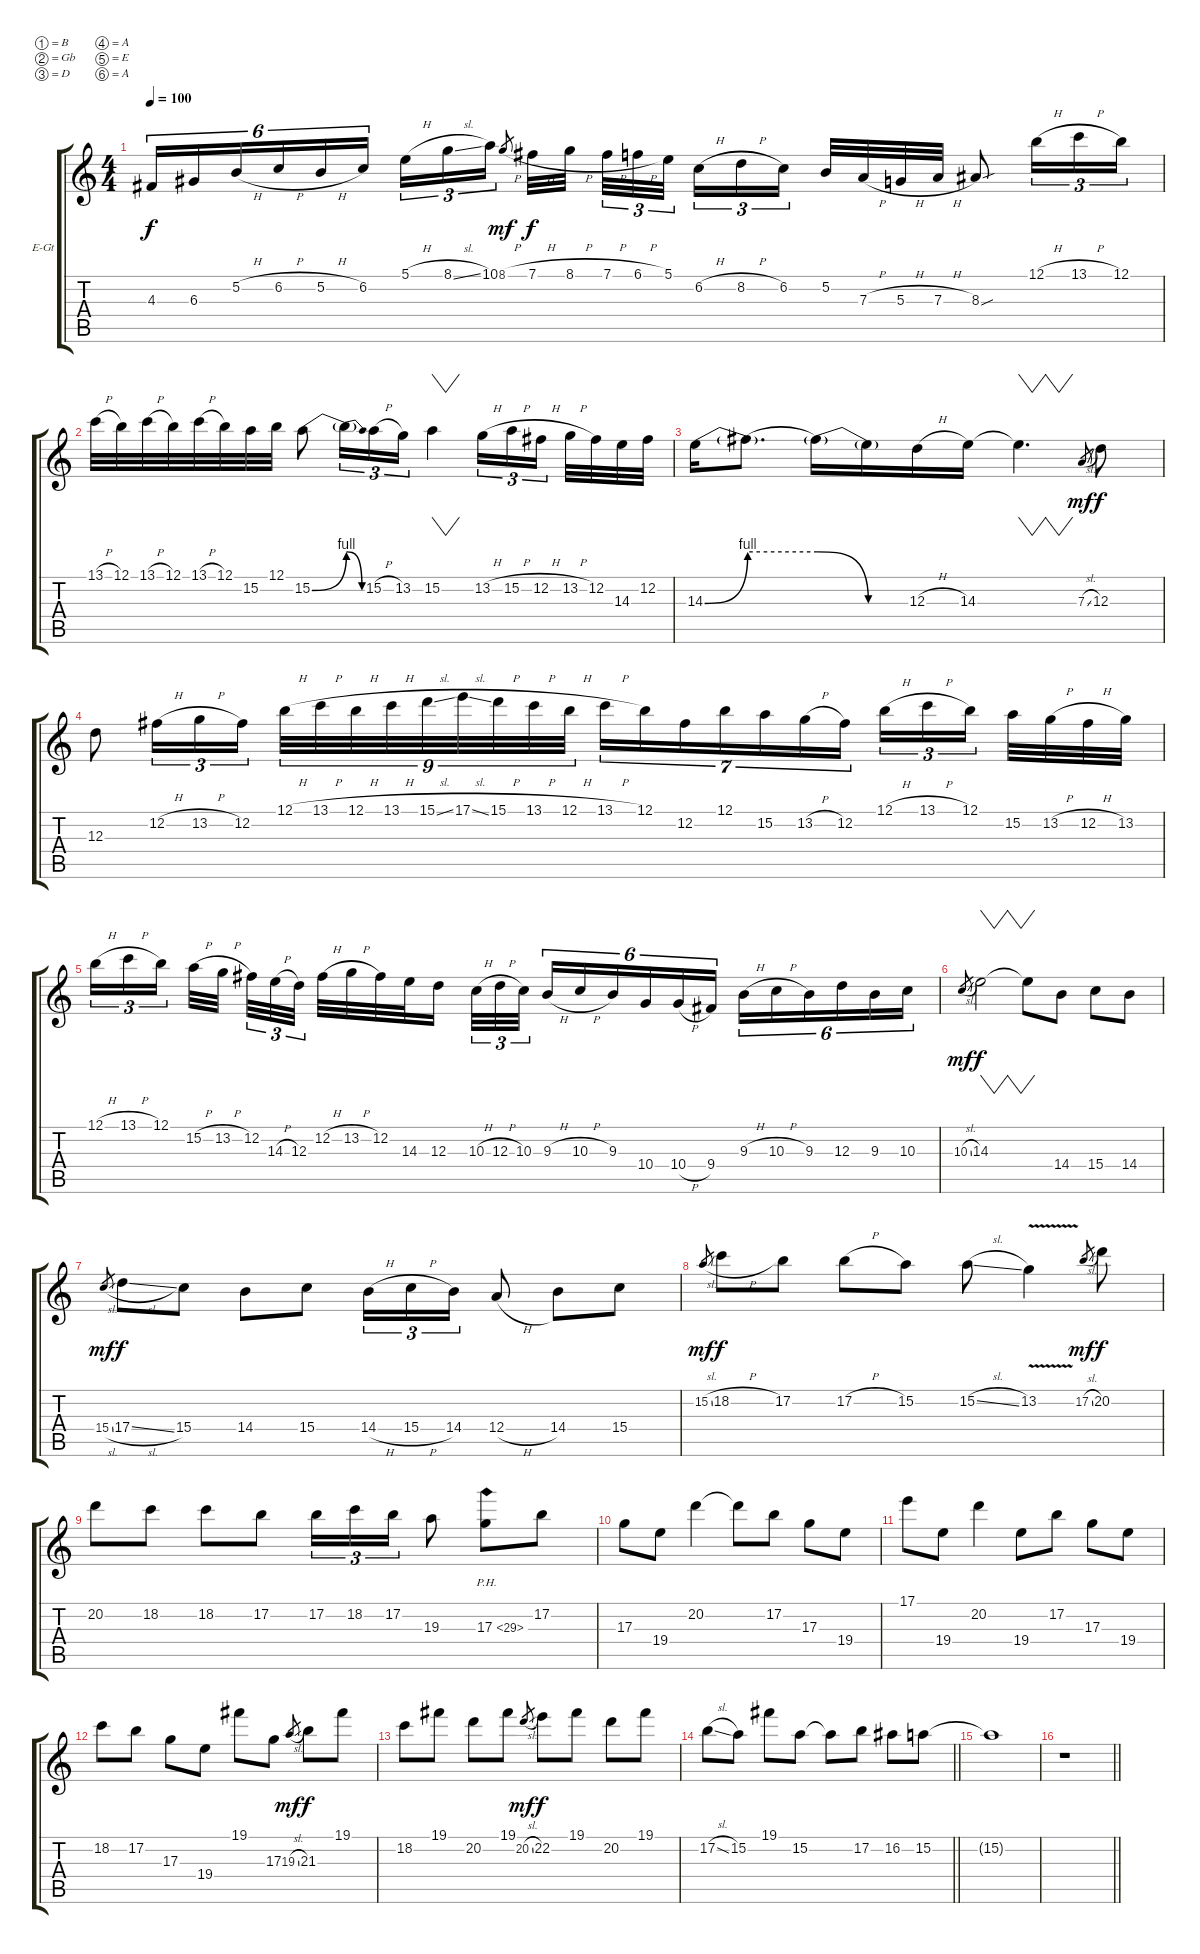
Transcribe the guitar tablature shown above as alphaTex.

\bracketExtendMode groupsimilarinstruments
\firstSystemTrackNameOrientation horizontal
\otherSystemsTrackNameOrientation horizontal
\track ("Mick Thomson" "E-Gt") {instrument distortionguitar}
\staff {score tabs}
\tuning (B3 Gb3 D3 A2 E2 A1)
\ts (4 4)
\tempo 100
\clef g2
\ks c
4.3.16{tu (6 4) dy f} 6.3.16{tu (6 4)} 5.2{h}.16{tu (6 4)} 6.2{h}.16{tu (6 4)} 5.2{h}.16{tu (6 4)} 6.2.16{tu (6 4)} 5.1{h}.16{tu (3 2)} 8.1{sl}.16{tu (3 2)} 10.1.16{tu (3 2)} 8.1{h}.8{gr dy mf} 7.1{h}.32{dy f} 8.1{h}.32 7.1{h}.32{tu (3 2)} 6.1{h}.32{tu (3 2)} 5.1.32{tu (3 2)} 6.2{h}.16{tu (3 2)} 8.2{h}.16{tu (3 2)} 6.2.16{tu (3 2)} 5.2.32 7.3{h}.32 5.3{h}.32 7.3{h}.32 8.3{sou}.8 12.1{h}.16{tu (3 2)} 13.1{h}.16{tu (3 2)} 12.1.16{tu (3 2)} |
13.1{h}.32 12.1.32 13.1{h}.32 12.1.32 13.1{h}.32 12.1.32 15.2.32 12.1.32 15.2{be (bend 0 0 60 4)}.8 15.2{be (release 0 4 60 0) t}.16{tu (3 2)} 15.2{h}.16{tu (3 2)} 13.2.16{tu (3 2)} 15.2.4{vw} 13.2{h}.16{tu (3 2)} 15.2{h}.16{tu (3 2)} 12.2{h}.16{tu (3 2)} 13.2{h}.32 12.2.32 14.3.32 12.2.32 |
14.3{be (bend 0 0 60 4)}.16 14.3{be (hold 0 4 60 4) t}.8{d} 14.3{be (release 0 4 60 0) t}.16 14.3{be (hold 0 0 60 0) t}.16 12.3{h}.16 14.3.16 14.3{t}.4{vw d} 7.3{sl}.8{gr dy mf} 12.3.8{dy f} |
12.3.8 12.2{h}.16{tu (3 2)} 13.2{h}.16{tu (3 2)} 12.2.16{tu (3 2)} 12.1{h}.32{tu (9 8)} 13.1{h}.32{tu (9 8)} 12.1{h}.32{tu (9 8)} 13.1{h}.32{tu (9 8)} 15.1{sl}.32{tu (9 8)} 17.1{sl}.32{tu (9 8)} 15.1{h}.32{tu (9 8)} 13.1{h}.32{tu (9 8)} 12.1{h}.32{tu (9 8)} 13.1{h}.16{tu (7 4)} 12.1.16{tu (7 4)} 12.2.16{tu (7 4)} 12.1.16{tu (7 4)} 15.2.16{tu (7 4)} 13.2{h}.16{tu (7 4)} 12.2.16{tu (7 4)} 12.1{h}.16{tu (3 2)} 13.1{h}.16{tu (3 2)} 12.1.16{tu (3 2)} 15.2.32 13.2{h}.32 12.2{h}.32 13.2.32 |
12.1{h}.16{tu (3 2)} 13.1{h}.16{tu (3 2)} 12.1.16{tu (3 2)} 15.2{h}.32 13.2{h}.32 12.2.32{tu (3 2)} 14.3{h}.32{tu (3 2)} 12.3.32{tu (3 2)} 12.2{h}.32 13.2{h}.32 12.2.32 14.3.32 12.3.16 10.3{h}.32{tu (3 2)} 12.3{h}.32{tu (3 2)} 10.3.32{tu (3 2)} 9.3{h}.16{tu (6 4)} 10.3{h}.16{tu (6 4)} 9.3.16{tu (6 4)} 10.4.16{tu (6 4)} 10.4{h}.16{tu (6 4)} 9.4.16{tu (6 4)} 9.3{h}.16{tu (6 4)} 10.3{h}.16{tu (6 4)} 9.3.16{tu (6 4)} 12.3.16{tu (6 4)} 9.3.16{tu (6 4)} 10.3.16{tu (6 4)} |
10.3{sl}.8{gr dy mf} 14.3.2{vw dy f} 14.3{t}.8{vw} 14.4.8 15.4.8 14.4.8 |
15.4{sl}.8{gr dy mf} 17.4{sl}.8{dy f} 15.4.8 14.4.8 15.4.8 14.4{h}.16{tu (3 2)} 15.4{h}.16{tu (3 2)} 14.4.16{tu (3 2)} 12.4{h}.8 14.4.8 15.4.8 |
15.2{sl}.8{gr dy mf} 18.2{h}.8{dy f} 17.2.8 17.2{h}.8 15.2.8 15.2{sl}.8 13.2{v}.4 17.2{sl}.8{gr dy mf} 20.2.8{dy f} |
20.2.8 18.2.8 18.2.8 17.2.8 17.2.16{tu (3 2)} 18.2.16{tu (3 2)} 17.2.16{tu (3 2)} 19.3.8 17.3{ph 12}.8 17.2.8 |
17.3.8 19.4.8 20.2.4 20.2{t}.8 17.2.8 17.3.8 19.4.8 |
17.1.8 19.4.8 20.2.4 19.4.8 17.2.8 17.3.8 19.4.8 |
18.2.8 17.2.8 17.3.8 19.4.8 19.1.8 17.3.8 19.3{sl}.8{gr dy mf} 21.3.8{dy f} 19.1.8 |
18.2.8 19.1.8 20.2.8 19.1.8 20.2{sl}.8{gr dy mf} 22.2.8{dy f} 19.1.8 20.2.8 19.1.8 |
\barLineRight lightlight
17.2{sl}.8 15.2.8 19.1.8 15.2.8 15.2{t}.8 17.2.8 16.2.8 15.2.8 |
15.2{t}.1 |
\barLineRight lightlight
r.1
